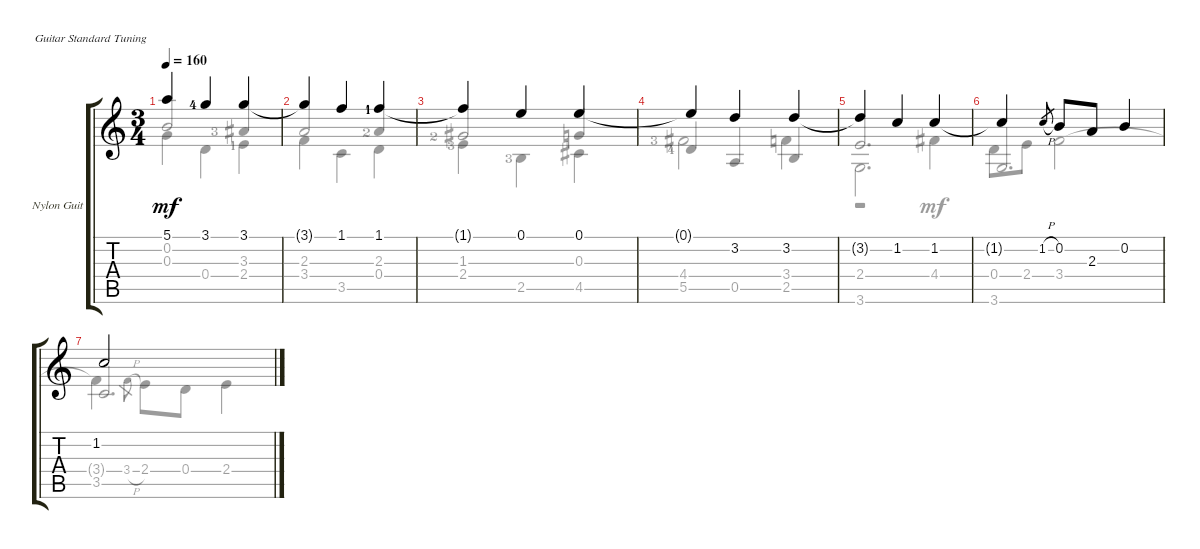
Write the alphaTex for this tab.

\defaultSystemsLayout 4
\bracketExtendMode groupsimilarinstruments
\firstSystemTrackNameOrientation horizontal
\otherSystemsTrackNameOrientation horizontal
\track ("Nylon Guitar" "Nylon Guit") {instrument acousticguitarsteel}
\staff {score tabs}
\tuning (E4 B3 G3 D3 A2 E2)
\voice
\ts (3 4)
\tempo 160
\clef g2
\ks c
5.1{t}.4{dy mf} 3.1{lf 5}.4 3.1.4 |
3.1{t}.4 1.1.4 1.1{lf 2}.4 |
1.1{t}.4 0.1.4 0.1.4 |
0.1{t}.4 3.2.4 3.2.4 |
3.2{t}.4 1.2.4 1.2.4 |
1.2{t}.4 1.2{h}.8{gr} 0.2.8 2.3.8 0.2.4 |
1.2.2
\voice
\clef g2
\ottava regular
\simile none
\ks c
0.2.2{dy mf beam invert} 3.3{lf 4}.4{beam invert} |
2.3.2{beam invert} 2.3{lf 3}.4{beam invert} |
1.3{lf 3}.2{beam invert} 0.3.4{beam invert} |
5.5{lf 5}.4{beam invert} 0.5.4{beam invert} 2.5.4{beam invert} |
2.4.2{d beam invert} |
3.6.2{d beam invert} |
3.5.2{d beam invert}
\voice
\clef g2
\ottava regular
\simile none
\ks c
0.3.4{dy mf} 0.4.4 2.4{lf 2}.4 |
3.4.4 3.5.4 0.4.4 |
2.4{lf 4}.4 2.5{lf 4}.4 4.5.4 |
4.4{lf 4}.2 3.4.4 |
3.6.2{d} |
0.4.8 2.4.8 3.4.2 |
3.4{t}.4 3.4{h}.8{gr} 2.4.8 0.4.8 2.4.4
\voice
\clef g2
\ottava regular
\simile none
\ks c
|
|
|
|
r.2 4.4.4 |
|
